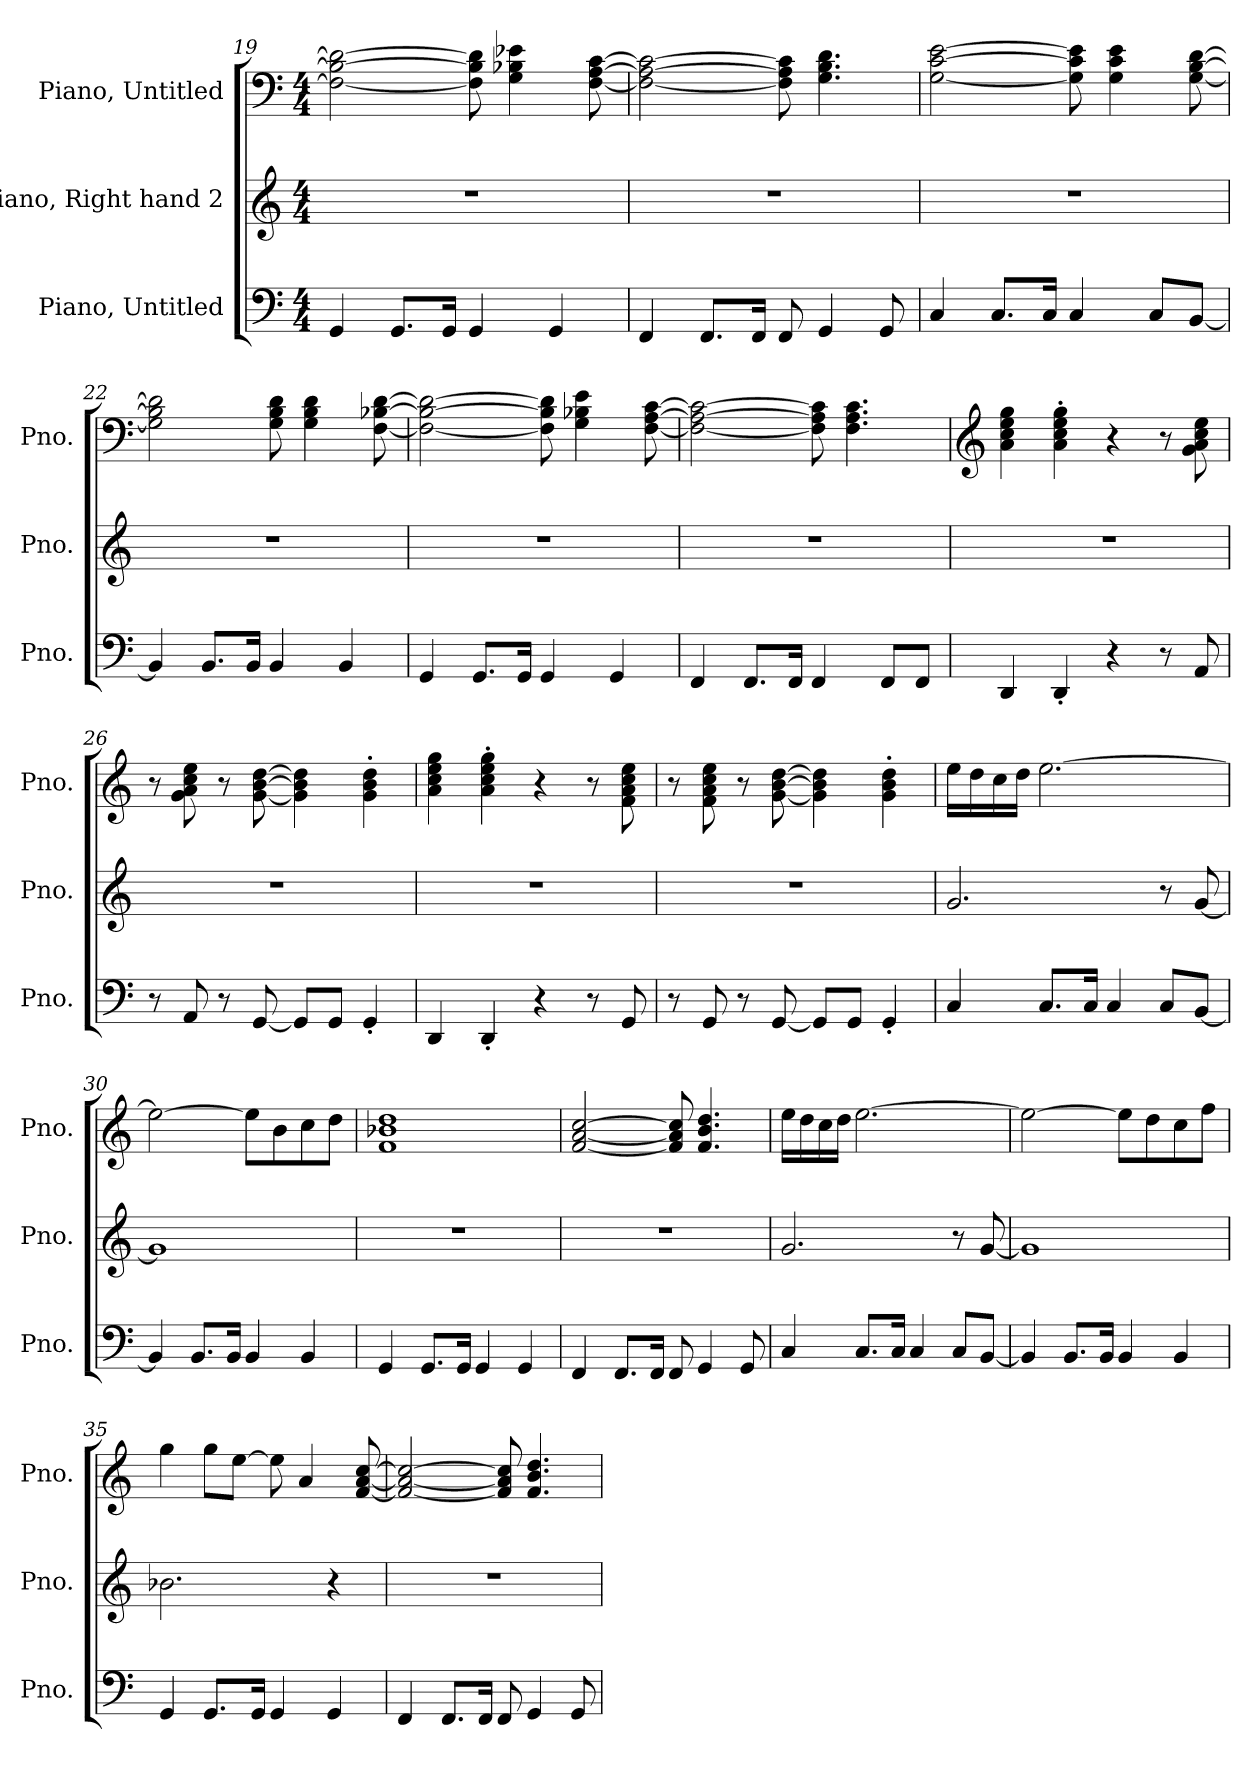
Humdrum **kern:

**kern	**kern	**kern
*part3	*part2	*part1
*staff3	*staff2	*staff1
*I"Piano, Untitled	*I"Piano, Right hand 2	*I"Piano, Untitled
*I'Pno.	*I'Pno.	*I'Pno.
*clefF4	*clefG2	*clefF4
*k[]	*k[]	*k[]
*M4/4	*M4/4	*M4/4
=19	=19	=19
4GG/	1r	2F\_ 2B-\_ 2d\_
8.GG/L	.	.
16GG/Jk	.	.
4GG/	.	8F\] 8B-\] 8d\]
.	.	4G\ 4B-X\ 4e-X\
4GG/	.	.
.	.	[8F\ [8A\ [8c\
=20	=20	=20
4FF/	1r	2F\_ 2A\_ 2c\_
8.FF/L	.	.
16FF/Jk	.	.
8FF/	.	8F\] 8A\] 8c\]
4GG/	.	4.G\ 4.B\ 4.d\
8GG/	.	.
=21	=21	=21
4C/	1r	[2G\ [2c\ [2e\
8.C/L	.	.
16C/Jk	.	.
4C/	.	8G\] 8c\] 8e\]
.	.	4G\ 4c\ 4e\
8C/L	.	.
[8BB/J	.	[8G\ [8B\ [8d\
!!LO:LB:g=z
=22	=22	=22
4BB/]	1r	2G\] 2B\] 2d\]
8.BB/L	.	.
16BB/Jk	.	.
4BB/	.	8G\ 8B\ 8d\
.	.	4G\ 4B\ 4d\
4BB/	.	.
.	.	[8F\ [8B-X\ [8d\
=23	=23	=23
4GG/	1r	2F\_ 2B-\_ 2d\_
8.GG/L	.	.
16GG/Jk	.	.
4GG/	.	8F\] 8B-\] 8d\]
.	.	4G\ 4B-X\ 4e\
4GG/	.	.
.	.	[8F\ [8A\ [8c\
=24	=24	=24
4FF/	1r	2F\_ 2A\_ 2c\_
8.FF/L	.	.
16FF/Jk	.	.
4FF/	.	8F\] 8A\] 8c\]
.	.	4.F\ 4.A\ 4.c\
8FF/L	.	.
8FF/J	.	.
=25	=25	=25
*	*	*clefG2
4DD/	1r	4a\ 4cc\ 4ee\ 4gg\
4DD'/	.	4a\' 4cc\' 4ee\' 4gg\'
4r	.	4r
8r	.	8r
8AA/	.	8g\ 8a\ 8cc\ 8ee\
=26	=26	=26
8r	1r	8r
8AA/	.	8g\ 8a\ 8cc\ 8ee\
8r	.	8r
[8GG/	.	[8g\ [8b\ [8dd\
8GG/L]	.	4g\] 4b\] 4dd\]
8GG/J	.	.
4GG'/	.	4g\' 4b\' 4dd\'
!!LO:LB:g=z
=27	=27	=27
4DD/	1r	4a\ 4cc\ 4ee\ 4gg\
4DD'/	.	4a\' 4cc\' 4ee\' 4gg\'
4r	.	4r
8r	.	8r
8GG/	.	8f\ 8a\ 8cc\ 8ee\
=28	=28	=28
8r	1r	8r
8GG/	.	8f\ 8a\ 8cc\ 8ee\
8r	.	8r
[8GG/	.	[8g\ [8b\ [8dd\
8GG/L]	.	4g\] 4b\] 4dd\]
8GG/J	.	.
4GG'/	.	4g\' 4b\' 4dd\'
=29	=29	=29
4C/	2.g/	16ee\LL
.	.	16dd\
.	.	16cc\
.	.	16dd\JJ
8.C/L	.	[2.ee\
16C/Jk	.	.
4C/	.	.
8C/L	8r	.
[8BB/J	[8g/	.
=30	=30	=30
4BB/]	1g]	2ee\_
8.BB/L	.	.
16BB/Jk	.	.
4BB/	.	8ee\L]
.	.	8b\
4BB/	.	8cc\
.	.	8dd\J
=31	=31	=31
4GG/	1r	1f 1b-X 1dd
8.GG/L	.	.
16GG/Jk	.	.
4GG/	.	.
4GG/	.	.
!!LO:LB:g=z
=32	=32	=32
4FF/	1r	[2f/ [2a/ [2cc/
8.FF/L	.	.
16FF/Jk	.	.
8FF/	.	8f/] 8a/] 8cc/]
4GG/	.	4.f/ 4.b/ 4.dd/
8GG/	.	.
=33	=33	=33
4C/	2.g/	16ee\LL
.	.	16dd\
.	.	16cc\
.	.	16dd\JJ
8.C/L	.	[2.ee\
16C/Jk	.	.
4C/	.	.
8C/L	8r	.
[8BB/J	[8g/	.
=34	=34	=34
4BB/]	1g]	2ee\_
8.BB/L	.	.
16BB/Jk	.	.
4BB/	.	8ee\L]
.	.	8dd\
4BB/	.	8cc\
.	.	8ff\J
=35	=35	=35
4GG/	2.b-X\	4gg\
8.GG/L	.	8gg\L
.	.	[8ee\J
16GG/Jk	.	.
4GG/	.	8ee\]
.	.	4a/
4GG/	4r	.
.	.	[8f/ [8a/ [8cc/
=36	=36	=36
4FF/	1r	2f/_ 2a/_ 2cc/_
8.FF/L	.	.
16FF/Jk	.	.
8FF/	.	8f/] 8a/] 8cc/]
4GG/	.	4.f/ 4.b/ 4.dd/
8GG/	.	.
=	=	=
*-	*-	*-
